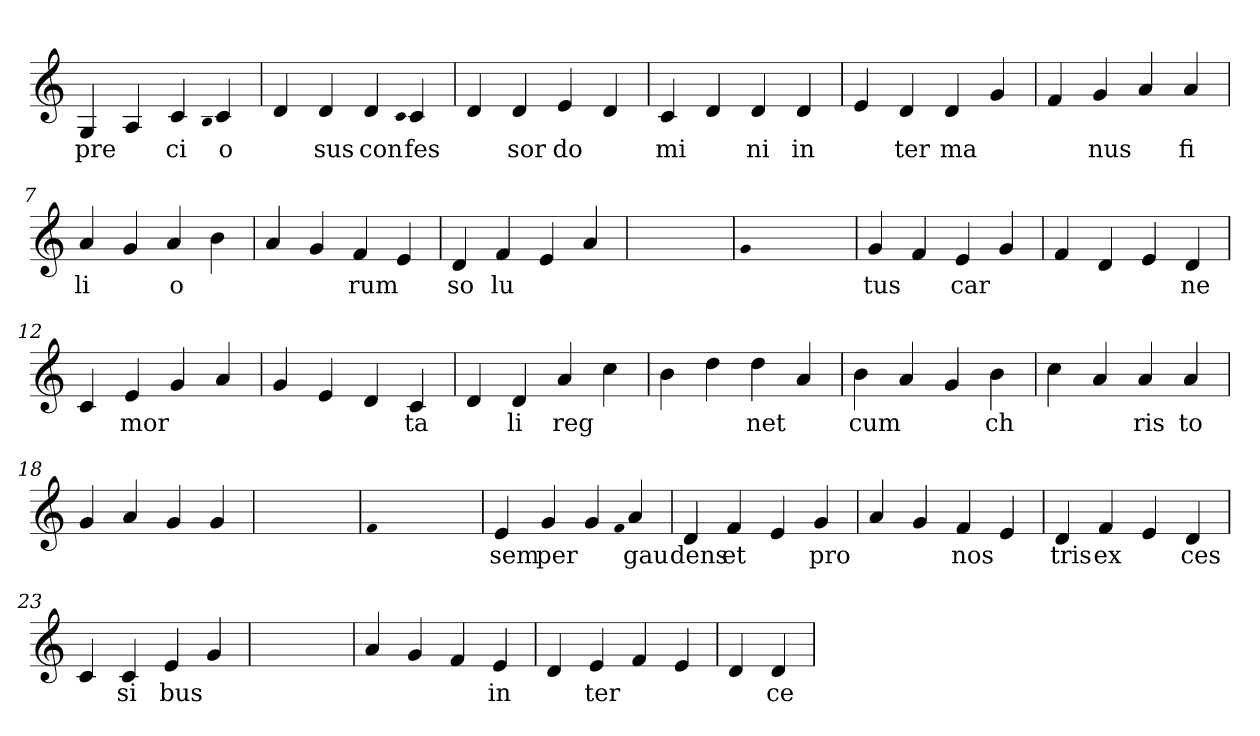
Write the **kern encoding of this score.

**kern	**text
*part1	*part1
*staff1	*staff1
*clefG2	*
=1	=1
4G	pre
4A	.
4c	ci
qqB	.
4c	o
=2	=2
4d	.
4d	sus
4d	con
qqc	.
4c	fes
=3	=3
4d	.
4d	sor
4e	do
4d	.
=4	=4
4c	mi
4d	.
4d	ni
4d	in
=5	=5
4e	.
4d	ter
4d	ma
4g	.
=6	=6
4f	.
4g	nus
4a	.
4a	fi
=7	=7
4a	li
4g	.
4a	o
4b	.
=8	=8
4a	.
4g	.
4f	rum
4e	.
=9	=9
4d	so
4f	lu
4e	.
4a	.
=10	=10
1ryy	.
=10	=10
qqg	.
1ryy	.
=10	=10
4g	tus
4f	.
4e	car
4g	.
=11	=11
4f	.
4d	.
4e	.
4d	ne
=12	=12
4c	.
4e	mor
4g	.
4a	.
=13	=13
4g	.
4e	.
4d	.
4c	ta
=14	=14
4d	.
4d	li
4a	reg
4cc	.
=15	=15
4b	.
4dd	.
4dd	net
4a	.
=16	=16
4b	cum
4a	.
4g	.
4b	ch
=17	=17
4cc	.
4a	.
4a	ris
4a	to
=18	=18
4g	.
4a	.
4g	.
4g	.
=19	=19
1ryy	.
=19	=19
qqf	.
1ryy	.
=19	=19
4e	sem
4g	per
4g	.
qqf	.
4a	gau
=20	=20
4d	dens
4f	et
4e	.
4g	pro
=21	=21
4a	.
4g	.
4f	nos
4e	.
=22	=22
4d	tris
4f	ex
4e	.
4d	ces
=23	=23
4c	.
4c	si
4e	bus
4g	.
=24	=24
1ryy	.
=24	=24
4a	.
4g	.
4f	.
4e	in
=25	=25
4d	.
4e	ter
4f	.
4e	.
=26	=26
4d	.
4d	ce
=	=
*-	*-
